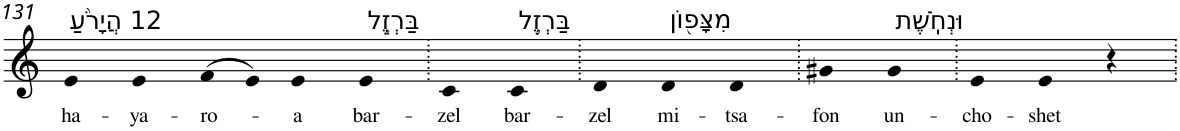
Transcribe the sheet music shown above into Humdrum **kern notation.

**kern	**text
*part1	*part1
*staff1	*staff1
*I"Piano	*
*I'Pno	*
!!LO:PB:g=z
*clefG2	*
*k[]	*
=131	=131
!LO:TX:a:t=12 הֲיָרֹ֨עַ	!
!	!LO:LY:b
4e	ha-
!	!LO:LY:b
4e	-ya-
!	!LO:LY:b
(>8f	-ro-
8e)	.
!	!LO:LY:b
4e	-a
!LO:TX:a:t=בַּרְזֶ֧ל	!
!	!LO:LY:b
4e	bar-
=132.	=132.
!	!LO:LY:b
4c	-zel
!LO:TX:a:t=בַּרְזֶ֛ל	!
!	!LO:LY:b
4c	bar-
=133.	=133.
!	!LO:LY:b
4d	-zel
!LO:TX:a:t=מִצָּפ֖וֹן	!
!	!LO:LY:b
4d	mi-
!	!LO:LY:b
4d	-tsa-
=134.	=134.
!	!LO:LY:b
4g#X	-fon
!LO:TX:a:t=וּנְחֹֽשֶׁת	!
!	!LO:LY:b
4g#	un-
=135.	=135.
!	!LO:LY:b
4e	-cho-
!	!LO:LY:b
4e	-shet
4r	.
=.	=.
*-	*-
